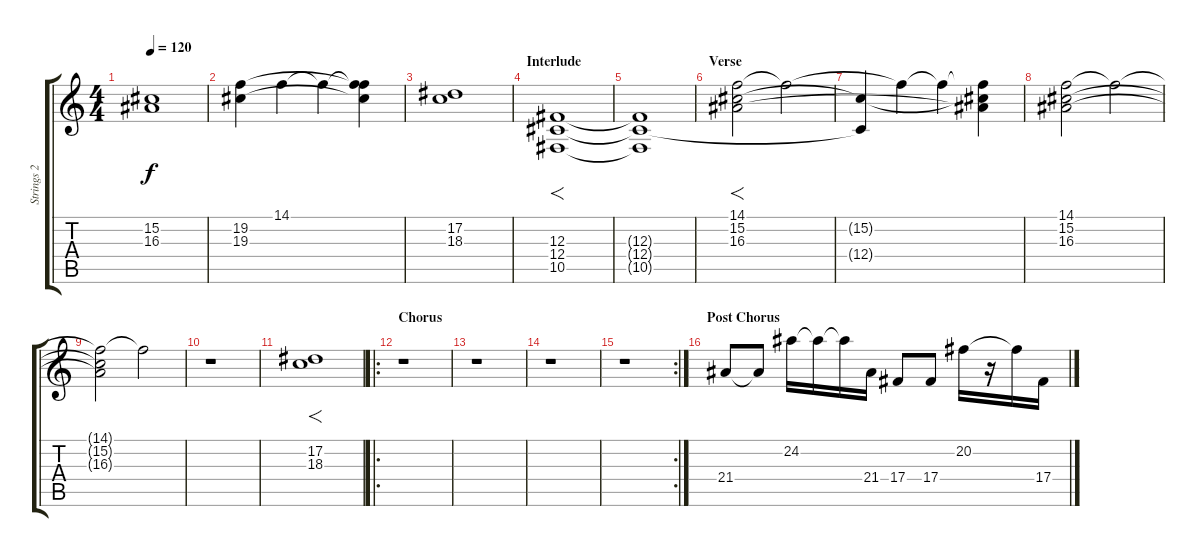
\track ("Strings 2" "Strings 2") {instrument stringensemble1}
\staff {score tabs}
\tuning (Eb4 Bb3 Gb3 Db3 Ab2 Eb2) {hide}
\ts (4 4)
\tempo 120
\clef g2
\ks c
(15.2{t} 16.3{t}).1{dy f} |
(19.2 19.3).4 14.1{t}.4 14.1{t}.4 (14.1{t} 19.2{t} 19.3{t}).4 |
(17.2 18.3).1 |
\section ("" "Interlude")
(12.3 12.4 10.5).1{f instrument stringensemble1} |
(12.3{t} 12.4{t} 10.5{t}).1 |
\section ("" "Verse")
(14.1 15.2 16.3).2{f volume 12 instrument stringensemble1} 14.1{t}.2 |
(15.2{t} 12.4{t}).4 14.1{t}.4 14.1{t}.4 (14.1{t} 15.2{t} 16.3{t}).4 |
(14.1 15.2 16.3).2{instrument stringensemble1} 14.1{t}.2 |
(14.1{t} 15.2{t} 16.3{t}).2{instrument stringensemble1} 14.1{t}.2 |
r.1 |
(17.2 18.3).1{f} |
\ro
\section ("" "Chorus")
r.1 |
r.1 |
r.1 |
\rc 2
r.1 |
\section ("" "Post Chorus")
21.4.8{volume 16} 21.4{t}.8 24.2.16 24.2{t}.16 24.2{t}.16 21.4.16 17.4.8 17.4.8 20.2.16 r.16 20.2{t}.16 17.4.16
